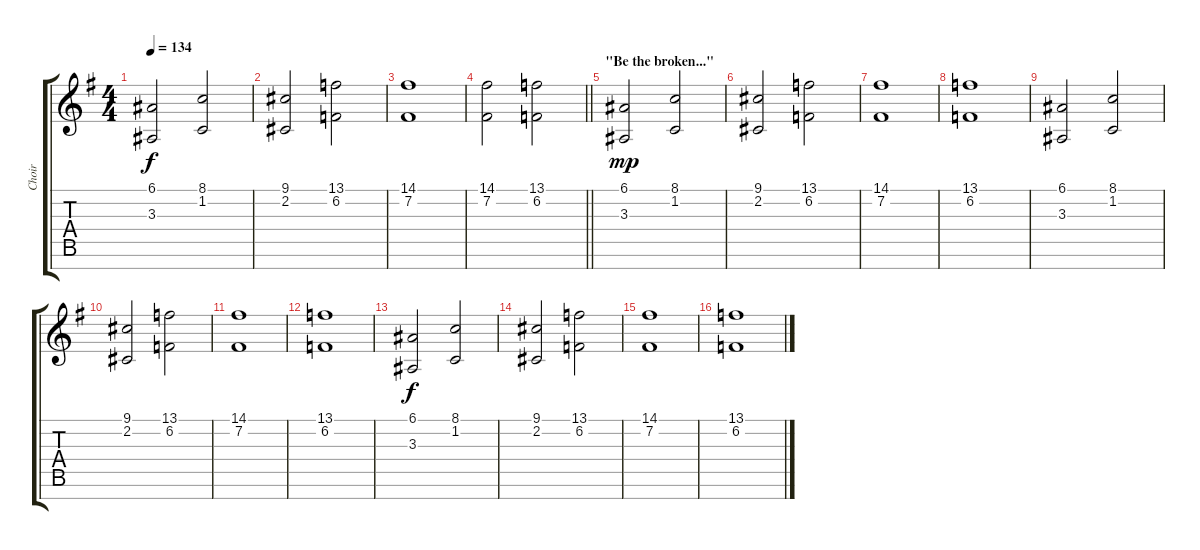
\track ("Choir" "Choir") {instrument choiraahs}
\staff {score tabs}
\tuning (E4 B3 G3 D3 A2 E2 B1) {hide}
\ts (4 4)
\tempo 134
\clef g2
\ks g
(6.1 3.3).2{dy f} (8.1 1.2).2 |
(9.1 2.2).2 (13.1 6.2).2 |
(14.1 7.2).1 |
\barLineRight lightlight
(14.1 7.2).2 (13.1 6.2).2 |
\section ("" "\"Be the broken...\"")
(6.1 3.3).2{dy mp volume 11} (8.1 1.2).2 |
(9.1 2.2).2 (13.1 6.2).2 |
(14.1 7.2).1 |
(13.1 6.2).1 |
(6.1 3.3).2 (8.1 1.2).2 |
(9.1 2.2).2 (13.1 6.2).2 |
(14.1 7.2).1 |
(13.1 6.2).1 |
(6.1 3.3).2{dy f volume 13} (8.1 1.2).2 |
(9.1 2.2).2 (13.1 6.2).2 |
(14.1 7.2).1 |
(13.1 6.2).1
